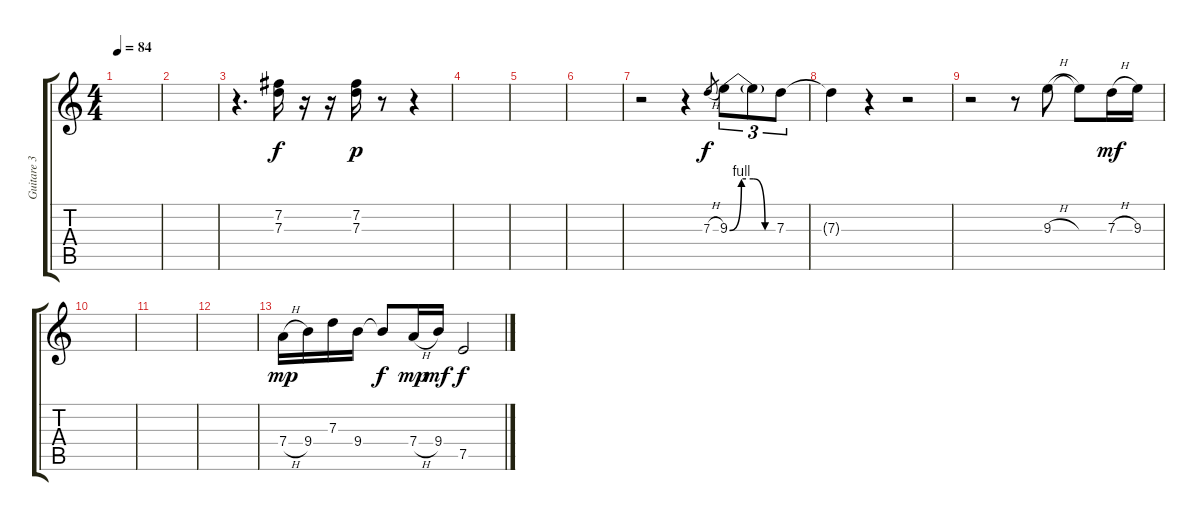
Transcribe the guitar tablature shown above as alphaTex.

\track ("Guitare 3" "Guitare 3") {instrument overdrivenguitar}
\staff {score tabs}
\tuning (E4 B3 G3 D3 A2 E2) {hide}
\ts (4 4)
\tempo 84
\clef g2
\ks c
|
|
r.4{d} (7.2 7.3).16 r.16 r.16 (7.2 7.3).16{dy p} r.8 r.4 |
|
|
|
r.2 r.4 7.3{h}.8{gr dy f} 9.3{be (custom 0 0 15 4 30 4 45 0 60 0)}.8{tu (3 2)} 9.3{t}.8{tu (3 2)} 7.3.8{tu (3 2)} |
7.3{t}.4 r.4 r.2 |
r.2 r.8 9.3{h}.8 9.3{t}.8 7.3{h}.16{dy mf} 9.3.16 |
|
|
|
7.4{h}.16{dy mp} 9.4.16 7.3.16 9.4.16 9.4{t}.8{dy f} 7.4{h}.16{dy mp} 9.4.16{dy mf} 7.5.2{dy f}
